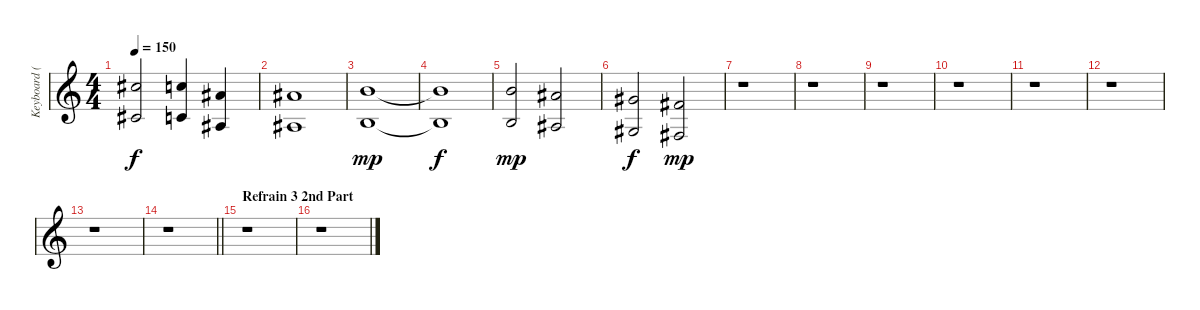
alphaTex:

\track ("Keyboard (Andy C) and Chorus" "Keyboard (") {instrument stringensemble1}
\staff {score}
\tuning (Eb4 Bb3 Gb3 Db3 Ab2 Eb2) {hide}
\ts (4 4)
\tempo 150
\clef g2
\ks c
(10.1 7.3).2{dy f} (9.1 6.3).4 (7.1 4.3).4 |
(7.1 4.3).1 |
(13.2 10.4).1{dy mp instrument choiraahs} |
(13.2{t} 10.4{t}).1{dy f} |
(13.2 10.4).2{dy mp} (12.2 9.4).2 |
(10.2 7.4).2{dy f} (8.2 5.4).2{dy mp} |
r.1{volume 10 instrument stringensemble1} |
r.1 |
r.1 |
r.1 |
r.1 |
r.1 |
r.1 |
\barLineRight lightlight
r.1 |
\section ("" "Refrain 3 2nd Part")
r.1 |
r.1
